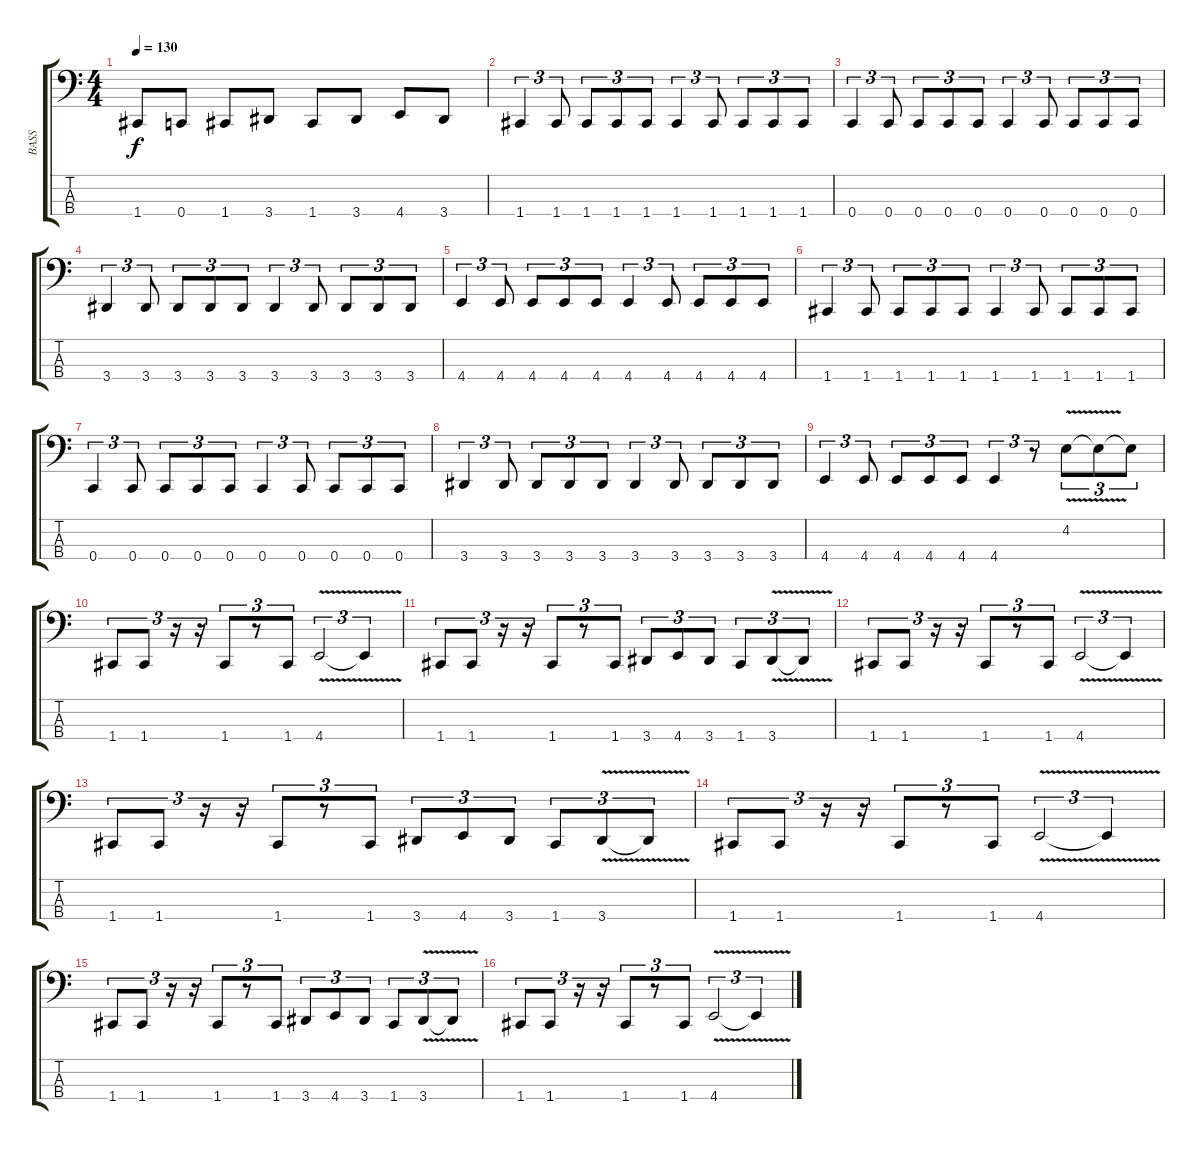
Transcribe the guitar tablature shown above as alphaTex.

\track ("BASS" "BASS") {instrument electricbasspick}
\staff {score tabs}
\tuning (F2 C2 G1 C1) {hide}
\ts (4 4)
\tempo 130
\clef f4
\ks c
1.4.8{dy f} 0.4.8 1.4.8 3.4.8 1.4.8 3.4.8 4.4.8 3.4.8 |
1.4.4{tu (3 2)} 1.4.8{tu (3 2)} 1.4.8{tu (3 2)} 1.4.8{tu (3 2)} 1.4.8{tu (3 2)} 1.4.4{tu (3 2)} 1.4.8{tu (3 2)} 1.4.8{tu (3 2)} 1.4.8{tu (3 2)} 1.4.8{tu (3 2)} |
0.4.4{tu (3 2)} 0.4.8{tu (3 2)} 0.4.8{tu (3 2)} 0.4.8{tu (3 2)} 0.4.8{tu (3 2)} 0.4.4{tu (3 2)} 0.4.8{tu (3 2)} 0.4.8{tu (3 2)} 0.4.8{tu (3 2)} 0.4.8{tu (3 2)} |
3.4.4{tu (3 2)} 3.4.8{tu (3 2)} 3.4.8{tu (3 2)} 3.4.8{tu (3 2)} 3.4.8{tu (3 2)} 3.4.4{tu (3 2)} 3.4.8{tu (3 2)} 3.4.8{tu (3 2)} 3.4.8{tu (3 2)} 3.4.8{tu (3 2)} |
4.4.4{tu (3 2)} 4.4.8{tu (3 2)} 4.4.8{tu (3 2)} 4.4.8{tu (3 2)} 4.4.8{tu (3 2)} 4.4.4{tu (3 2)} 4.4.8{tu (3 2)} 4.4.8{tu (3 2)} 4.4.8{tu (3 2)} 4.4.8{tu (3 2)} |
1.4.4{tu (3 2)} 1.4.8{tu (3 2)} 1.4.8{tu (3 2)} 1.4.8{tu (3 2)} 1.4.8{tu (3 2)} 1.4.4{tu (3 2)} 1.4.8{tu (3 2)} 1.4.8{tu (3 2)} 1.4.8{tu (3 2)} 1.4.8{tu (3 2)} |
0.4.4{tu (3 2)} 0.4.8{tu (3 2)} 0.4.8{tu (3 2)} 0.4.8{tu (3 2)} 0.4.8{tu (3 2)} 0.4.4{tu (3 2)} 0.4.8{tu (3 2)} 0.4.8{tu (3 2)} 0.4.8{tu (3 2)} 0.4.8{tu (3 2)} |
3.4.4{tu (3 2)} 3.4.8{tu (3 2)} 3.4.8{tu (3 2)} 3.4.8{tu (3 2)} 3.4.8{tu (3 2)} 3.4.4{tu (3 2)} 3.4.8{tu (3 2)} 3.4.8{tu (3 2)} 3.4.8{tu (3 2)} 3.4.8{tu (3 2)} |
4.4.4{tu (3 2)} 4.4.8{tu (3 2)} 4.4.8{tu (3 2)} 4.4.8{tu (3 2)} 4.4.8{tu (3 2)} 4.4.4{tu (3 2)} r.8{tu (3 2)} 4.2{v}.8{tu (3 2)} 4.2{t}.8{tu (3 2)} 4.2{t}.8{tu (3 2)} |
1.4.8{tu (3 2)} 1.4.8{tu (3 2)} r.16{tu (3 2)} r.16{tu (3 2)} 1.4.8{tu (3 2)} r.8{tu (3 2)} 1.4.8{tu (3 2)} 4.4{v}.2{tu (3 2)} 4.4{t}.4{tu (3 2)} |
1.4.8{tu (3 2)} 1.4.8{tu (3 2)} r.16{tu (3 2)} r.16{tu (3 2)} 1.4.8{tu (3 2)} r.8{tu (3 2)} 1.4.8{tu (3 2)} 3.4.8{tu (3 2)} 4.4.8{tu (3 2)} 3.4.8{tu (3 2)} 1.4.8{tu (3 2)} 3.4{v}.8{tu (3 2)} 3.4{t}.8{tu (3 2)} |
1.4.8{tu (3 2)} 1.4.8{tu (3 2)} r.16{tu (3 2)} r.16{tu (3 2)} 1.4.8{tu (3 2)} r.8{tu (3 2)} 1.4.8{tu (3 2)} 4.4{v}.2{tu (3 2)} 4.4{t}.4{tu (3 2)} |
1.4.8{tu (3 2)} 1.4.8{tu (3 2)} r.16{tu (3 2)} r.16{tu (3 2)} 1.4.8{tu (3 2)} r.8{tu (3 2)} 1.4.8{tu (3 2)} 3.4.8{tu (3 2)} 4.4.8{tu (3 2)} 3.4.8{tu (3 2)} 1.4.8{tu (3 2)} 3.4{v}.8{tu (3 2)} 3.4{t}.8{tu (3 2)} |
1.4.8{tu (3 2)} 1.4.8{tu (3 2)} r.16{tu (3 2)} r.16{tu (3 2)} 1.4.8{tu (3 2)} r.8{tu (3 2)} 1.4.8{tu (3 2)} 4.4{v}.2{tu (3 2)} 4.4{t}.4{tu (3 2)} |
1.4.8{tu (3 2)} 1.4.8{tu (3 2)} r.16{tu (3 2)} r.16{tu (3 2)} 1.4.8{tu (3 2)} r.8{tu (3 2)} 1.4.8{tu (3 2)} 3.4.8{tu (3 2)} 4.4.8{tu (3 2)} 3.4.8{tu (3 2)} 1.4.8{tu (3 2)} 3.4{v}.8{tu (3 2)} 3.4{t}.8{tu (3 2)} |
1.4.8{tu (3 2)} 1.4.8{tu (3 2)} r.16{tu (3 2)} r.16{tu (3 2)} 1.4.8{tu (3 2)} r.8{tu (3 2)} 1.4.8{tu (3 2)} 4.4{v}.2{tu (3 2)} 4.4{t}.4{tu (3 2)}
